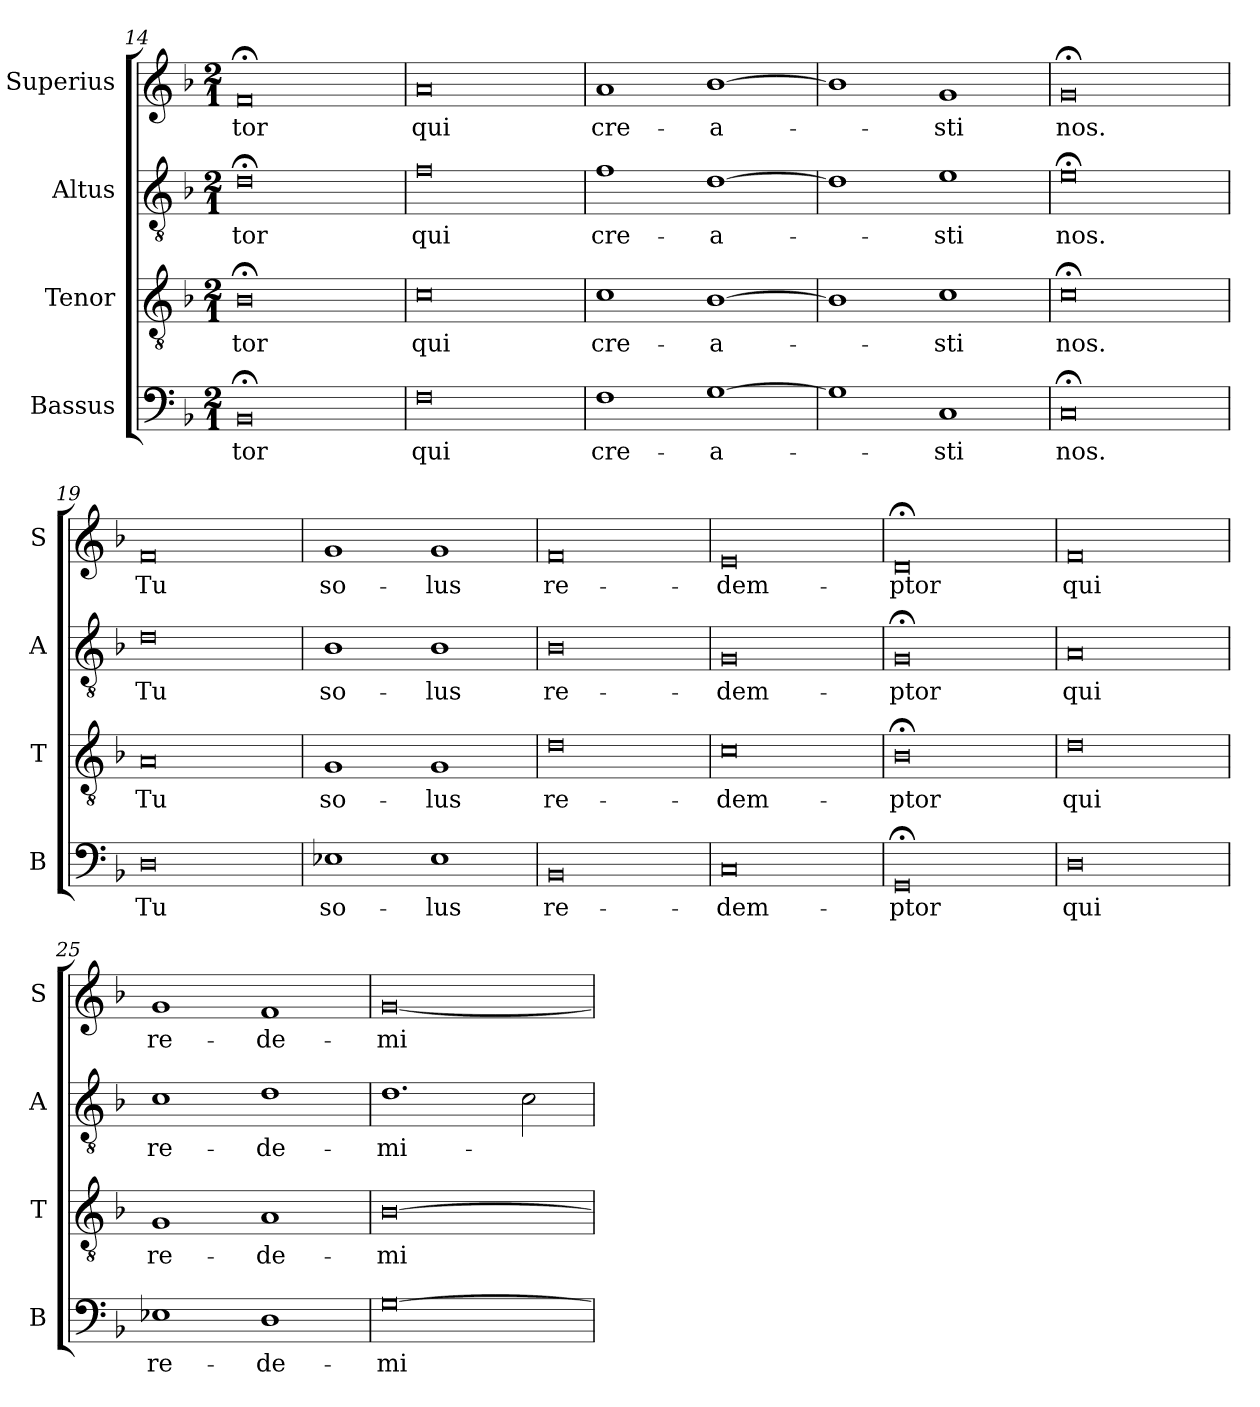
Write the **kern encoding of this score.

**kern	**text	**kern	**text	**kern	**text	**kern	**text
*part4	*part4	*part3	*part3	*part2	*part2	*part1	*part1
*staff4	*staff4	*staff3	*staff3	*staff2	*staff2	*staff1	*staff1
*I"Bassus	*	*I"Tenor	*	*I"Altus	*	*I"Superius	*
*I'B	*	*I'T	*	*I'A	*	*I'S	*
*clefF4	*	*clefGv2	*	*clefGv2	*	*clefG2	*
*k[b-]	*	*k[b-]	*	*k[b-]	*	*k[b-]	*
*M2/1	*	*M2/1	*	*M2/1	*	*M2/1	*
=14	=14	=14	=14	=14	=14	=14	=14
0BB-;<	-tor	0B-;<	-tor	0d;<	-tor	0f;<	-tor
=15	=15	=15	=15	=15	=15	=15	=15
0F	qui	0c	qui	0f	qui	0a	qui
=16	=16	=16	=16	=16	=16	=16	=16
1F	cre-	1c	cre-	1f	cre-	1a	cre-
[1G	-a-	[1B-	-a-	[1d	-a-	[1b-	-a-
=17	=17	=17	=17	=17	=17	=17	=17
1G]	.	1B-]	.	1d]	.	1b-]	.
1C	-sti	1c	-sti	1e	-sti	1g	-sti
=18	=18	=18	=18	=18	=18	=18	=18
0C;<	nos.	0c;<	nos.	0e;<	nos.	0g;<	nos.
=19	=19	=19	=19	=19	=19	=19	=19
0D	Tu	0A	Tu	0d	Tu	0f	Tu
=20	=20	=20	=20	=20	=20	=20	=20
1E-X	so-	1G	so-	1B-	so-	1g	so-
1E-	-lus	1G	-lus	1B-	-lus	1g	-lus
=21	=21	=21	=21	=21	=21	=21	=21
0BB-	re-	0d	re-	0B-	re-	0f	re-
=22	=22	=22	=22	=22	=22	=22	=22
0C	-dem-	0c	-dem-	0G	-dem-	0e	-dem-
=23	=23	=23	=23	=23	=23	=23	=23
0GG;<	-ptor	0B-;<	-ptor	0G;<	-ptor	0d;<	-ptor
=24	=24	=24	=24	=24	=24	=24	=24
0D	qui	0d	qui	0A	qui	0f	qui
=25	=25	=25	=25	=25	=25	=25	=25
1E-X	re-	1G	re-	1c	re-	1g	re-
1D	-de-	1A	-de-	1d	-de-	1f	-de-
=26	=26	=26	=26	=26	=26	=26	=26
[0G	-mi-	[0B-	-mi-	1.d	-mi-	[0g	-mi-
.	.	.	.	2c\	.	.	.
=	=	=	=	=	=	=	=
*-	*-	*-	*-	*-	*-	*-	*-
